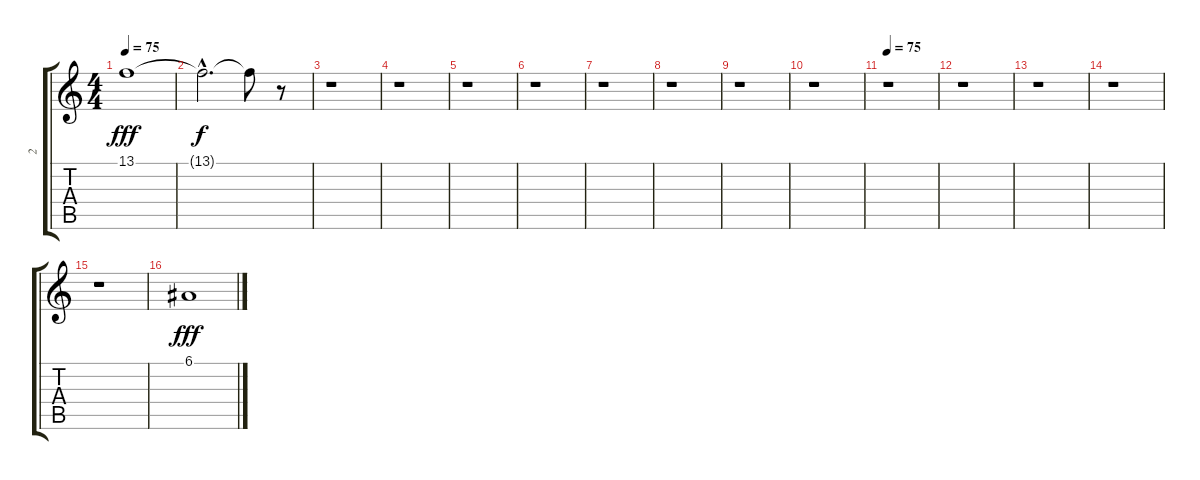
\track ("2" "2") {instrument choiraahs}
\staff {score tabs}
\tuning (E4 B3 G3 D3 A2 E2) {hide}
\ts (4 4)
\tempo 75
\clef g2
\ks c
13.1.1{dy fff} |
13.1{hac t}.2{d dy f} 13.1{t}.8 r.8 |
r.1 |
r.1 |
r.1 |
r.1 |
r.1 |
r.1 |
r.1 |
r.1 |
\tempo 75
r.1 |
r.1 |
r.1 |
r.1 |
r.1 |
6.1.1{dy fff}
